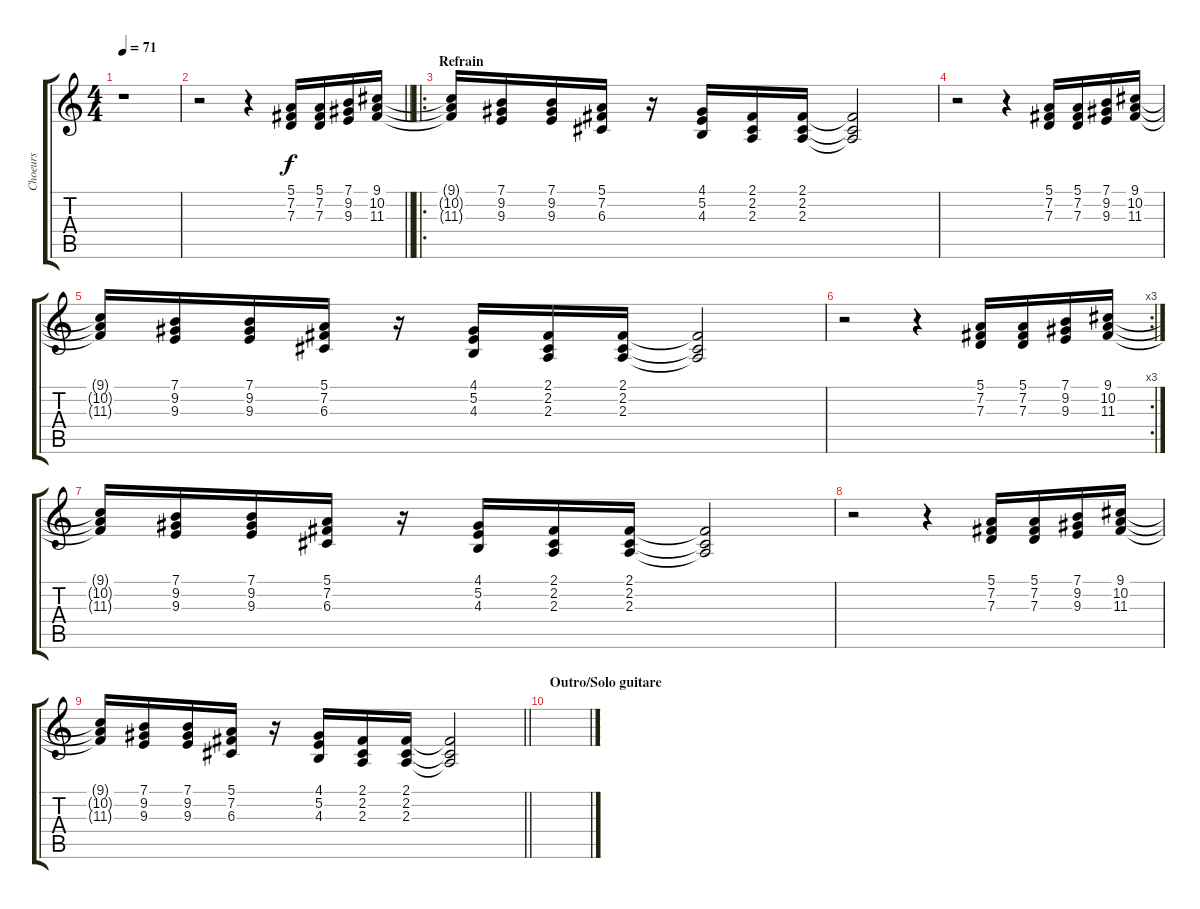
\track ("Choeurs" "Choeurs") {instrument synthvoice}
\staff {score tabs}
\tuning (E4 B3 G3 D3 A2 E2) {hide}
\ts (4 4)
\tempo 71
\clef g2
\ks c
r.1{dy f} |
\barLineRight lightlight
r.2 r.4 (5.1 7.2 7.3).16 (5.1 7.2 7.3).16 (7.1 9.2 9.3).16 (9.1 10.2 11.3).16 |
\ro
\section ("" "Refrain")
(9.1{t} 10.2{t} 11.3{t}).16 (7.1 9.2 9.3).16 (7.1 9.2 9.3).16 (5.1 7.2 6.3).16 r.16 (4.1 5.2 4.3).16 (2.1 2.2 2.3).16 (2.1 2.2 2.3).16 (2.1{t} 2.2{t} 2.3{t}).2 |
r.2 r.4 (5.1 7.2 7.3).16 (5.1 7.2 7.3).16 (7.1 9.2 9.3).16 (9.1 10.2 11.3).16 |
(9.1{t} 10.2{t} 11.3{t}).16 (7.1 9.2 9.3).16 (7.1 9.2 9.3).16 (5.1 7.2 6.3).16 r.16 (4.1 5.2 4.3).16 (2.1 2.2 2.3).16 (2.1 2.2 2.3).16 (2.1{t} 2.2{t} 2.3{t}).2 |
\rc 3
r.2 r.4 (5.1 7.2 7.3).16 (5.1 7.2 7.3).16 (7.1 9.2 9.3).16 (9.1 10.2 11.3).16 |
(9.1{t} 10.2{t} 11.3{t}).16 (7.1 9.2 9.3).16 (7.1 9.2 9.3).16 (5.1 7.2 6.3).16 r.16 (4.1 5.2 4.3).16 (2.1 2.2 2.3).16 (2.1 2.2 2.3).16 (2.1{t} 2.2{t} 2.3{t}).2 |
r.2 r.4 (5.1 7.2 7.3).16 (5.1 7.2 7.3).16 (7.1 9.2 9.3).16 (9.1 10.2 11.3).16 |
\barLineRight lightlight
(9.1{t} 10.2{t} 11.3{t}).16 (7.1 9.2 9.3).16 (7.1 9.2 9.3).16 (5.1 7.2 6.3).16 r.16 (4.1 5.2 4.3).16 (2.1 2.2 2.3).16 (2.1 2.2 2.3).16 (2.1{t} 2.2{t} 2.3{t}).2 |
\section ("" "Outro/Solo guitare")
